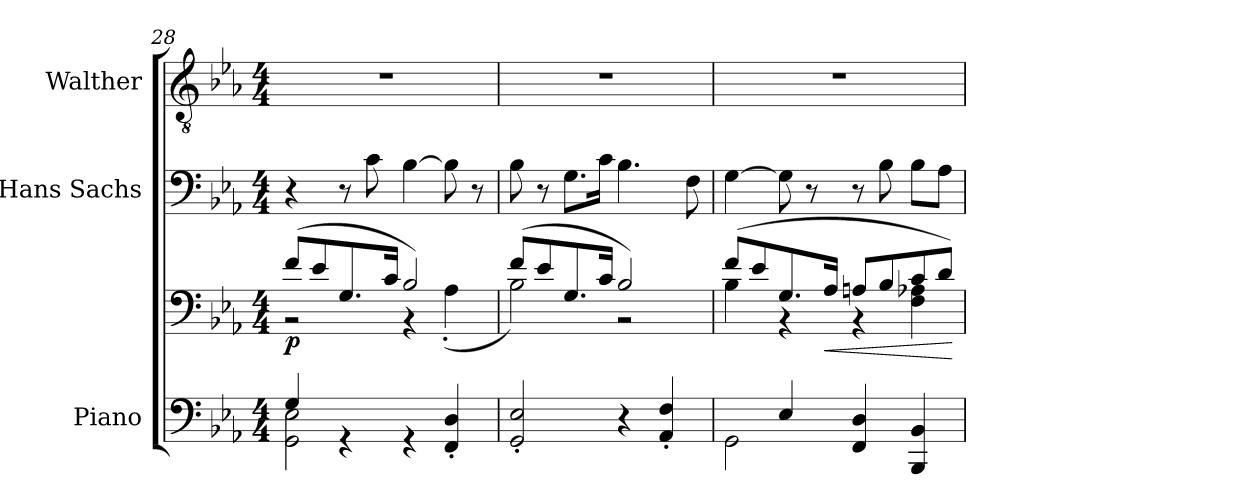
**kern	**kern	**dynam	**kern	**kern
*part3	*part3	*part3	*part2	*part1
*staff4	*staff3	*staff3/4	*staff2	*staff1
*I"Piano	*	*	*I"Hans Sachs	*I"Walther
*I'Pno.	*	*	*I'H. S.	*I'W.
!!LO:PB:g=z
*clefF4	*clefF4	*	*clefF4	*clefGv2
*k[b-e-a-]	*k[b-e-a-]	*	*k[b-e-a-]	*k[b-e-a-]
*M4/4	*M4/4	*	*M4/4	*M4/4
=28	=28	=28	=28	=28
*^	*^	*	*	*
!	!	!	!	!LO:DY:b	!	!
4G/	2GG\ 2E-\	(>8f/L	2r	p	4r	1r
.	.	8e-/	.	.	.	.
4rGG	.	8.G/	.	.	8r	.
.	.	.	.	.	8c\	.
.	.	16c/Jk	.	.	.	.
4rGG	2ryy	2B-/)	4r	.	[4B-\	.
4FF/' 4D/'	.	.	(<4A-'\	.	8B-\]	.
.	.	.	.	.	8r	.
*v	*v	*	*	*	*	*
=29	=29	=29	=29	=29	=29
2GG/' 2E-/'	(>8f/L	2B-\)	.	8B-\	1r
.	8e-/	.	.	8r	.
.	8.G/	.	.	8.G\L	.
.	16c/Jk	.	.	16c\Jk	.
4r	2B-/)	2r	.	4.B-\	.
4AA-/' 4F/'	.	.	.	.	.
.	.	.	.	8F\	.
=30	=30	=30	=30	=30	=30
*^	*	*	*	*	*
4ryy	2GG\	(>8f/L	(<4B-\	.	[4G\	1r
.	.	8e-/	.	.	.	.
4E-/)	.	8.G/	4r	.	8G\]	.
.	.	.	.	.	8r	.
!	!	!	!	!LO:HP:b	!	!
.	.	16A-/Jk	.	<	.	.
4FF/ 4D/	2ryy	8An/L	4r	.	8r	.
.	.	8B-/	.	.	8B-\	.
4BBB-/ 4BB-/	.	8c/	4F\ 4A-X\	.	8B-\L	.
.	.	8d/J)	.	.	8A-\J	.
*v	*v	*	*	*	*	*
*	*v	*v	*	*	*
.	.	[	.	.
=	=	=	=	=
*-	*-	*-	*-	*-
